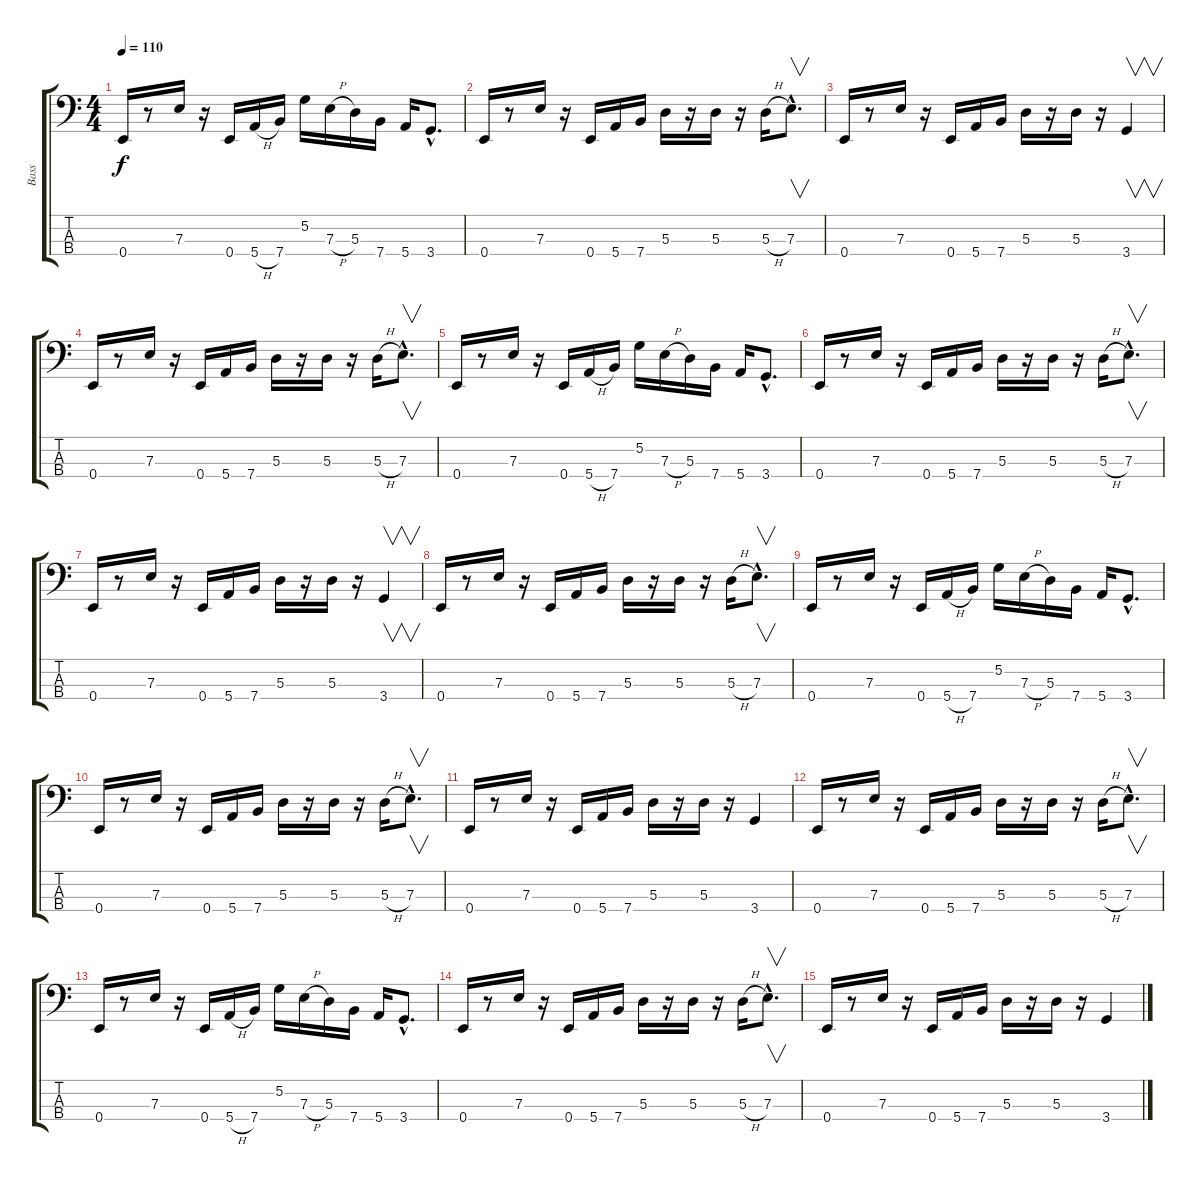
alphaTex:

\track ("Bass" "Bass") {instrument electricbassfinger}
\staff {score tabs}
\tuning (G2 D2 A1 E1) {hide}
\ts (4 4)
\tempo 110
\clef f4
\ks c
0.4.16{dy f} r.8 7.3.16 r.16 0.4.16 5.4{h}.16 7.4.16 5.2.16 7.3{h}.16 5.3.16 7.4.16 5.4.16 3.4{hac}.8{d} |
0.4.16 r.8 7.3.16 r.16 0.4.16 5.4.16 7.4.16 5.3.16 r.16 5.3.16 r.16 5.3{h}.16 7.3{hac}.8{v d} |
0.4.16 r.8 7.3.16 r.16 0.4.16 5.4.16 7.4.16 5.3.16 r.16 5.3.16 r.16 3.4.4{v} |
0.4.16 r.8 7.3.16 r.16 0.4.16 5.4.16 7.4.16 5.3.16 r.16 5.3.16 r.16 5.3{h}.16 7.3{hac}.8{v d} |
0.4.16 r.8 7.3.16 r.16 0.4.16 5.4{h}.16 7.4.16 5.2.16 7.3{h}.16 5.3.16 7.4.16 5.4.16 3.4{hac}.8{d} |
0.4.16 r.8 7.3.16 r.16 0.4.16 5.4.16 7.4.16 5.3.16 r.16 5.3.16 r.16 5.3{h}.16 7.3{hac}.8{v d} |
0.4.16 r.8 7.3.16 r.16 0.4.16 5.4.16 7.4.16 5.3.16 r.16 5.3.16 r.16 3.4.4{v} |
0.4.16 r.8 7.3.16 r.16 0.4.16 5.4.16 7.4.16 5.3.16 r.16 5.3.16 r.16 5.3{h}.16 7.3{hac}.8{v d} |
0.4.16 r.8 7.3.16 r.16 0.4.16 5.4{h}.16 7.4.16 5.2.16 7.3{h}.16 5.3.16 7.4.16 5.4.16 3.4{hac}.8{d} |
0.4.16 r.8 7.3.16 r.16 0.4.16 5.4.16 7.4.16 5.3.16 r.16 5.3.16 r.16 5.3{h}.16 7.3{hac}.8{v d} |
0.4.16 r.8 7.3.16 r.16 0.4.16 5.4.16 7.4.16 5.3.16 r.16 5.3.16 r.16 3.4.4 |
0.4.16 r.8 7.3.16 r.16 0.4.16 5.4.16 7.4.16 5.3.16 r.16 5.3.16 r.16 5.3{h}.16 7.3{hac}.8{v d} |
0.4.16 r.8 7.3.16 r.16 0.4.16 5.4{h}.16 7.4.16 5.2.16 7.3{h}.16 5.3.16 7.4.16 5.4.16 3.4{hac}.8{d} |
0.4.16 r.8 7.3.16 r.16 0.4.16 5.4.16 7.4.16 5.3.16 r.16 5.3.16 r.16 5.3{h}.16 7.3{hac}.8{v d} |
0.4.16 r.8 7.3.16 r.16 0.4.16 5.4.16 7.4.16 5.3.16 r.16 5.3.16 r.16 3.4.4
